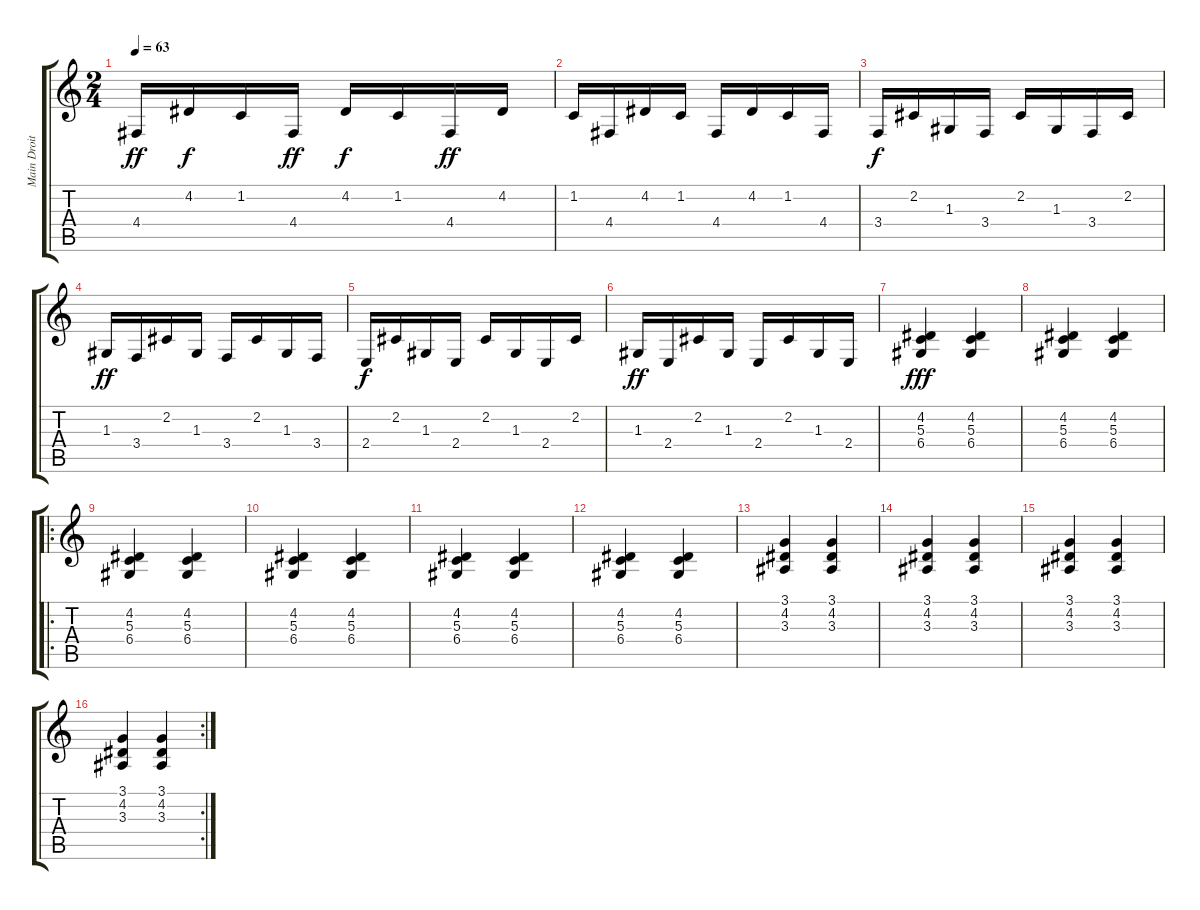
\track ("Main Droite" "Main Droit") {instrument electricgrandpiano}
\staff {score tabs}
\tuning (E4 B3 G3 D3 A2 E2) {hide}
\ts (2 4)
\tempo 63
\clef g2
\ks c
4.4.16{dy ff} 4.2.16{dy f} 1.2.16 4.4.16{dy ff} 4.2.16{dy f} 1.2.16 4.4.16{dy ff} 4.2.16 |
1.2.16 4.4.16 4.2.16 1.2.16 4.4.16 4.2.16 1.2.16 4.4.16 |
3.4.16{dy f} 2.2.16 1.3.16 3.4.16 2.2.16 1.3.16 3.4.16 2.2.16 |
1.3.16{dy ff} 3.4.16 2.2.16 1.3.16 3.4.16 2.2.16 1.3.16 3.4.16 |
2.4.16{dy f} 2.2.16 1.3.16 2.4.16 2.2.16 1.3.16 2.4.16 2.2.16 |
1.3.16{dy ff} 2.4.16 2.2.16 1.3.16 2.4.16 2.2.16 1.3.16 2.4.16 |
(4.2 5.3 6.4).4{dy fff} (4.2 5.3 6.4).4 |
(4.2 5.3 6.4).4 (4.2 5.3 6.4).4 |
\ro
(4.2 5.3 6.4).4 (4.2 5.3 6.4).4 |
(4.2 5.3 6.4).4 (4.2 5.3 6.4).4 |
(4.2 5.3 6.4).4 (4.2 5.3 6.4).4 |
(4.2 5.3 6.4).4 (4.2 5.3 6.4).4 |
(3.1 4.2 3.3).4 (3.1 4.2 3.3).4 |
(3.1 4.2 3.3).4 (3.1 4.2 3.3).4 |
(3.1 4.2 3.3).4 (3.1 4.2 3.3).4 |
\rc 2
(3.1 4.2 3.3).4 (3.1 4.2 3.3).4
